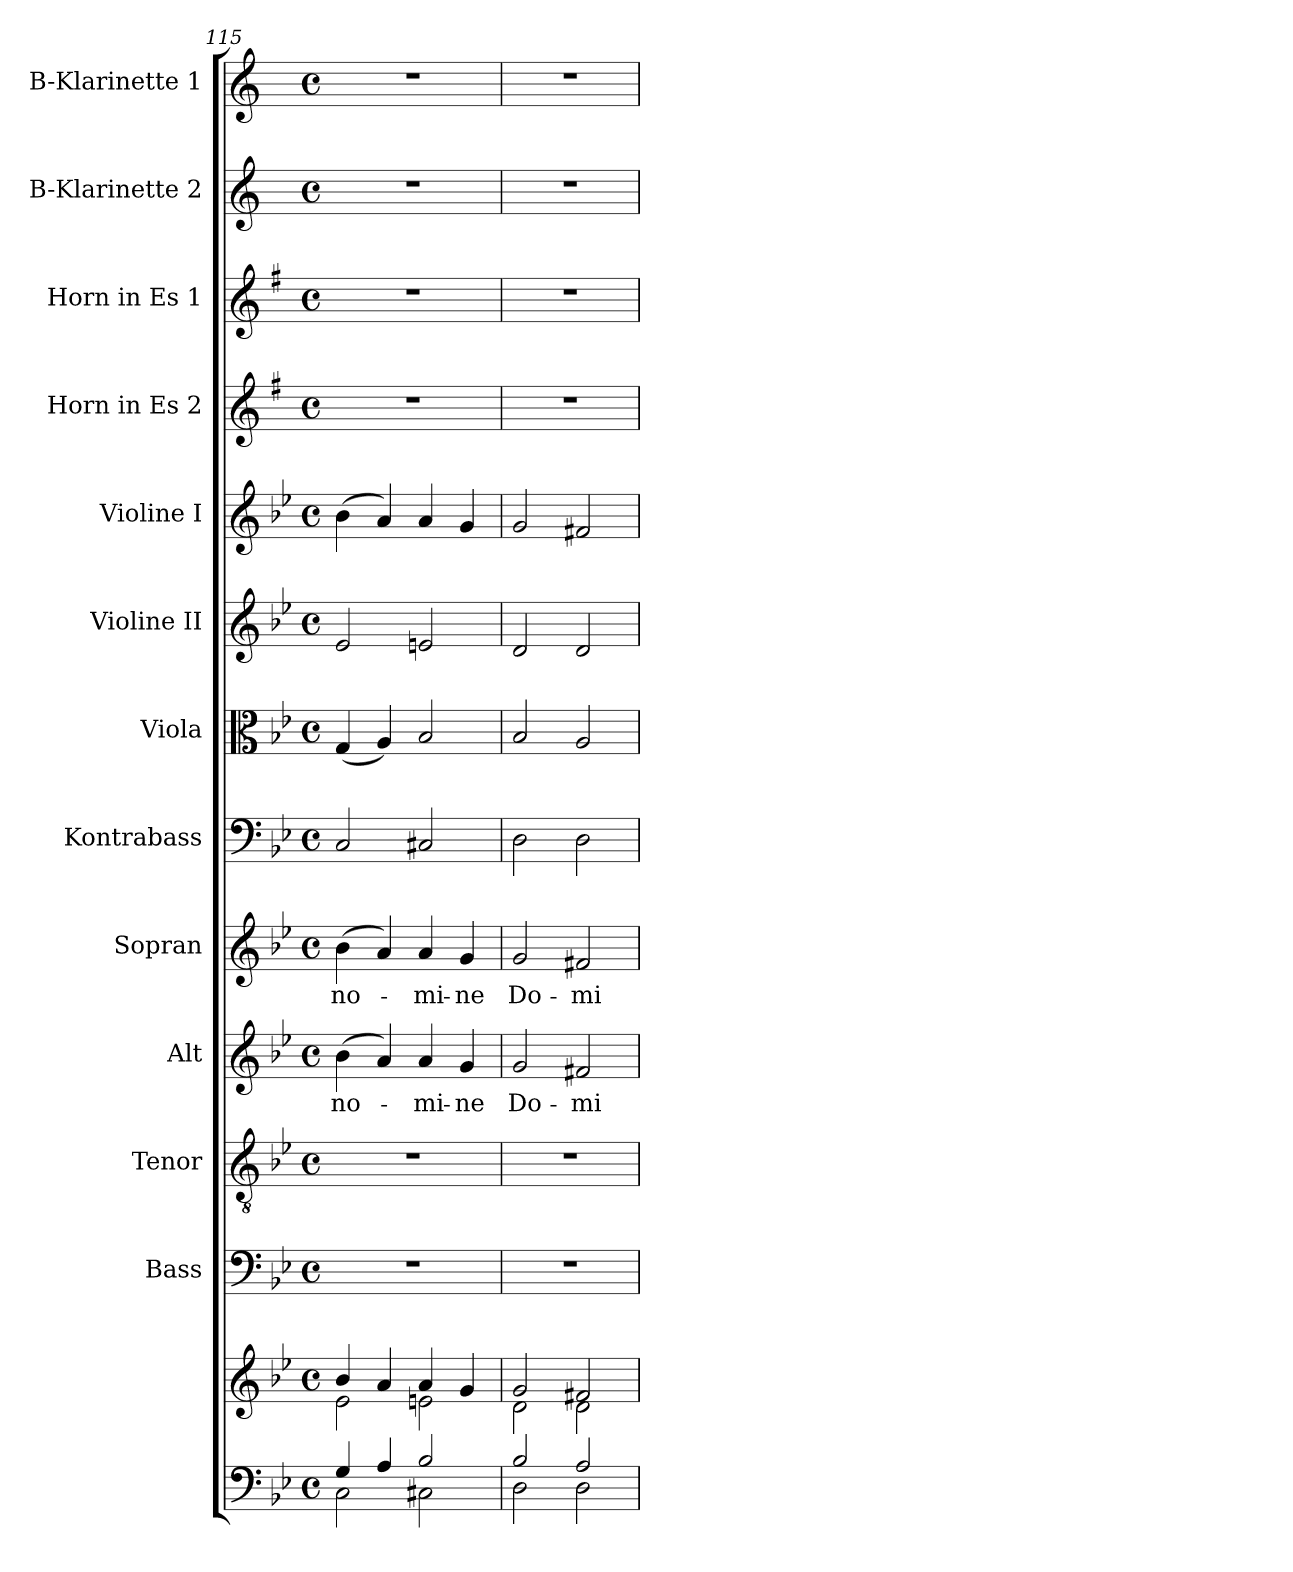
**kern	**kern	**kern	**kern	**kern	**text	**kern	**text	**kern	**kern	**kern	**kern	**kern	**kern	**kern	**kern
*part13	*part13	*part12	*part11	*part10	*part10	*part9	*part9	*part8	*part7	*part6	*part5	*part4	*part3	*part2	*part1
*staff14	*staff13	*staff12	*staff11	*staff10	*staff10	*staff9	*staff9	*staff8	*staff7	*staff6	*staff5	*staff4	*staff3	*staff2	*staff1
*	*	*I"Bass	*I"Tenor	*I"Alt	*	*I"Sopran	*	*I"Kontrabass	*I"Viola	*I"Violine II	*I"Violine I	*I"Horn in Es 2	*I"Horn in Es 1	*I"B-Klarinette 2	*I"B-Klarinette 1
*	*	*I'B.	*I'T.	*I'A.	*	*I'S.	*	*I'Kb.	*I'Vla.	*I'Vl. II	*I'Vl. I	*	*	*I'B Kl. 2	*I'B Kl. 1
*clefF4	*clefG2	*clefF4	*clefGv2	*clefG2	*	*clefG2	*	*clefF4	*clefC3	*clefG2	*clefG2	*clefG2	*clefG2	*clefG2	*clefG2
*	*	*	*	*	*	*	*	*ITrd7c12	*	*	*	*ITrd5c9	*ITrd5c9	*ITrd1c2	*ITrd1c2
*k[b-e-]	*k[b-e-]	*k[b-e-]	*k[b-e-]	*k[b-e-]	*	*k[b-e-]	*	*k[b-e-]	*k[b-e-]	*k[b-e-]	*k[b-e-]	*k[b-e-]	*k[b-e-]	*k[b-e-]	*k[b-e-]
*B-:	*B-:	*B-:	*B-:	*B-:	*	*B-:	*	*B-:	*B-:	*B-:	*B-:	*B-:	*B-:	*B-:	*B-:
*M4/4	*M4/4	*M4/4	*M4/4	*M4/4	*	*M4/4	*	*M4/4	*M4/4	*M4/4	*M4/4	*M4/4	*M4/4	*M4/4	*M4/4
*met(c)	*met(c)	*met(c)	*met(c)	*met(c)	*	*met(c)	*	*met(c)	*met(c)	*met(c)	*met(c)	*met(c)	*met(c)	*met(c)	*met(c)
=115	=115	=115	=115	=115	=115	=115	=115	=115	=115	=115	=115	=115	=115	=115	=115
*^	*^	*	*	*	*	*	*	*	*	*	*	*	*	*	*
!	!	!	!	!	!	!	!LO:LY:b	!	!LO:LY:b	!	!	!	!	!	!	!	!
4G/	2C\	4b-/	2e-\	1r	1r	(>4b-\	no-	(>4b-\	no-	2CC/	(<4G/	2e-/	(>4b-\	1r	1r	1r	1r
4A/	.	4a/	.	.	.	4a/)	.	4a/)	.	.	4A/)	.	4a/)	.	.	.	.
!	!	!	!	!	!	!	!LO:LY:b	!	!LO:LY:b	!	!	!	!	!	!	!	!
2B-/	2C#X\	4a/	2en\	.	.	4a/	-mi-	4a/	-mi-	2CC#X/	2B-/	2en/	4a/	.	.	.	.
!	!	!	!	!	!	!	!LO:LY:b	!	!LO:LY:b	!	!	!	!	!	!	!	!
.	.	4g/	.	.	.	4g/	-ne	4g/	-ne	.	.	.	4g/	.	.	.	.
=116	=116	=116	=116	=116	=116	=116	=116	=116	=116	=116	=116	=116	=116	=116	=116	=116	=116
!	!	!	!	!	!	!	!LO:LY:b	!	!LO:LY:b	!	!	!	!	!	!	!	!
2B-/	2D\	2g/	2d\	1r	1r	2g/	Do-	2g/	Do-	2DD\	2B-/	2d/	2g/	1r	1r	1r	1r
!	!	!	!	!	!	!	!LO:LY:b	!	!LO:LY:b	!	!	!	!	!	!	!	!
2A/	2D\	2f#X/	2d\	.	.	2f#X/	-mi-	2f#X/	-mi-	2DD\	2A/	2d/	2f#X/	.	.	.	.
*v	*v	*	*	*	*	*	*	*	*	*	*	*	*	*	*	*	*
*	*v	*v	*	*	*	*	*	*	*	*	*	*	*	*	*	*
=	=	=	=	=	=	=	=	=	=	=	=	=	=	=	=
*-	*-	*-	*-	*-	*-	*-	*-	*-	*-	*-	*-	*-	*-	*-	*-
